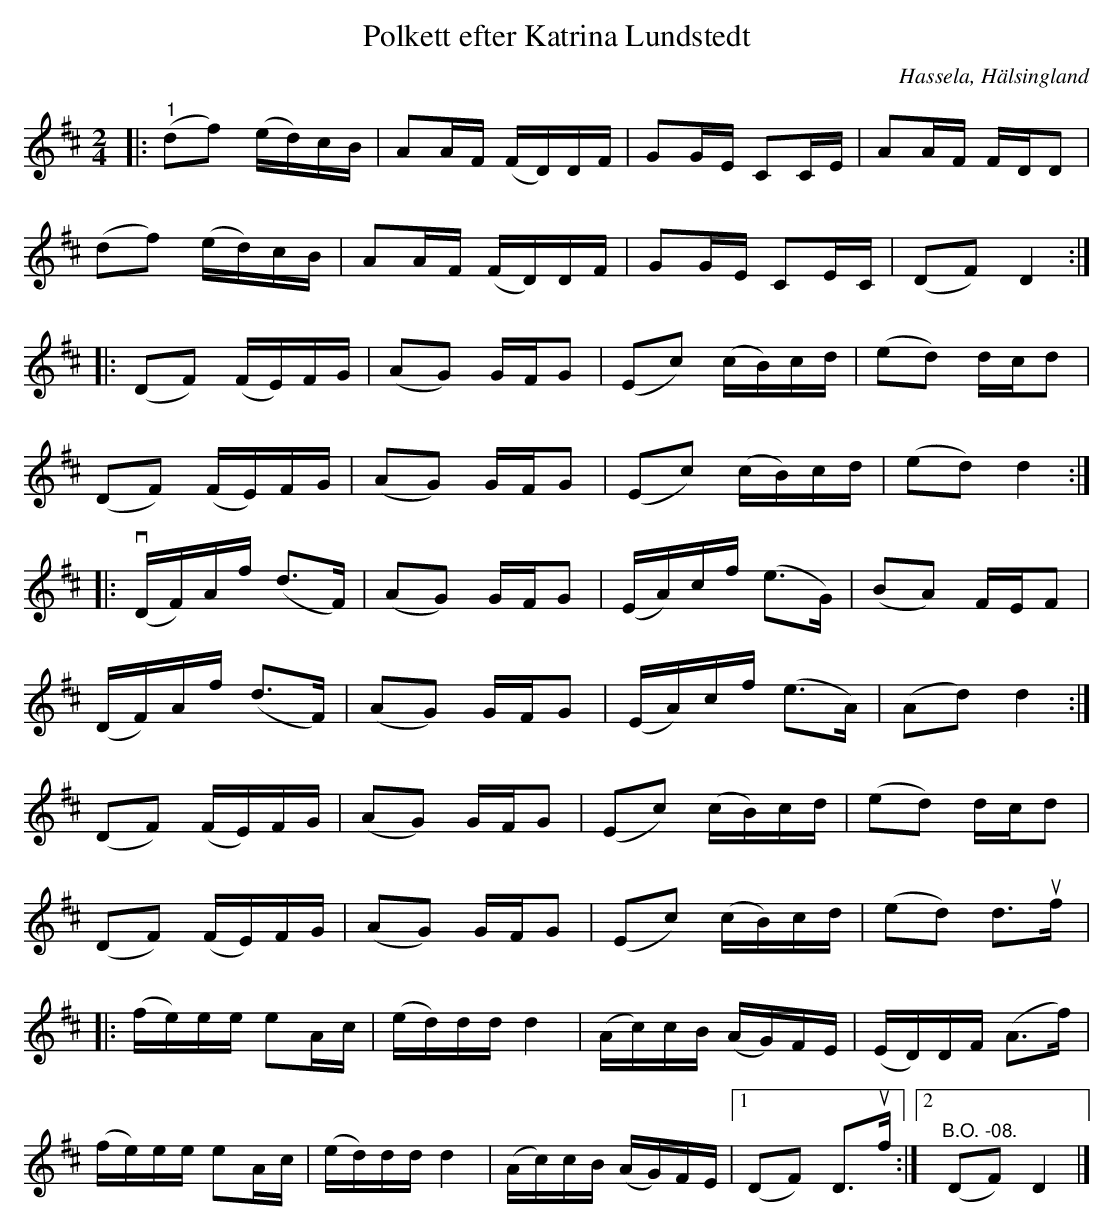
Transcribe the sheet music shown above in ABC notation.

X:1
T:Polkett efter Katrina Lundstedt
O:Hassela, Hälsingland
L:1/16
M:2/4
K:D
V:1
|:"^1" (d2f2) (ed)cB | A2AF (FD)DF | G2GE C2CE | A2AF FDD2 |
(d2f2) (ed)cB | A2AF (FD)DF | G2GE C2EC | (D2F2) D4 ::
(D2F2) (FE)FG | (A2G2) GFG2 | (E2c2) (cB)cd | (e2d2) dcd2 |
(D2F2) (FE)FG | (A2G2) GFG2 | (E2c2) (cB)cd | (e2d2) d4 ::
v (DF)Af (d2>F2) | (A2G2) GFG2 | (EA)cf (e2>G2) | (B2A2) FEF2 |
(DF)Af (d2>F2) | (A2G2) GFG2 | (EA)cf (e2>A2) | (A2d2) d4 :|
(D2F2) (FE)FG | (A2G2) GFG2 | (E2c2) (cB)cd | (e2d2) dcd2 |
(D2F2) (FE)FG | (A2G2) GFG2 | (E2c2) (cB)cd | (e2d2) d2>uf2 |:
(fe)ee e2Ac | (ed)dd d4 | (Ac)cB (AG)FE | (ED)DF (A2>f2) |
(fe)ee e2Ac |(ed)dd d4 | (Ac)cB (AG)FE |1 (D2F2) D2>uf2 :|2 "^B.O. -08." (D2F2) D4 |]
